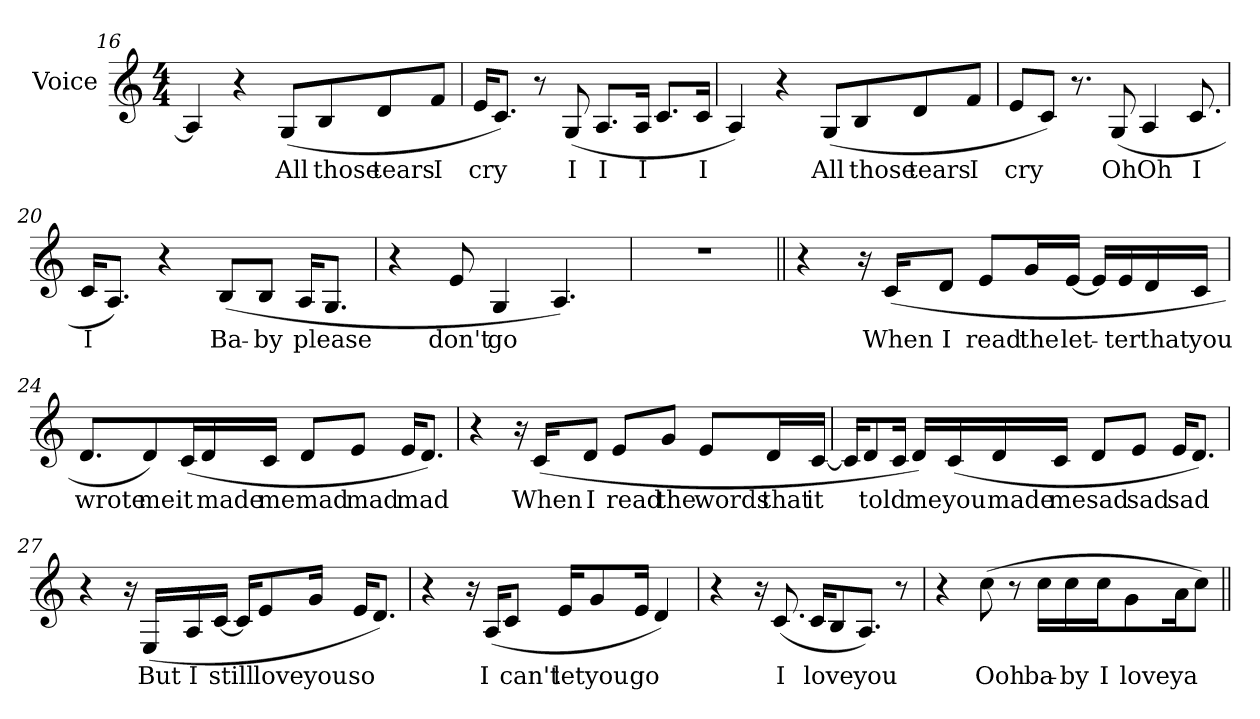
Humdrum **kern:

**kern	**text
*part1	*part1
*staff1	*staff1
*I"Voice	*
*I'Voice	*
*clefG2	*
*k[]	*
*C:	*
*M4/4	*
=16	=16
4Ai/]	.
4r	.
!	!LO:LY:b:color=#000000
(8Gi/L	All
!	!LO:LY:b:color=#000000
8Bi/	those
!	!LO:LY:b:color=#000000
8di/	tears
!	!LO:LY:b:color=#000000
8fi/J	I
=17	=17
!	!LO:LY:b:color=#000000
16ei/KL	cry
8.ci/J)	.
8r	.
!	!LO:LY:b:color=#000000
(8Gi/	I
!	!LO:LY:b:color=#000000
8.Ai/L	I
!	!LO:LY:b:color=#000000
16Ai/Jk	I
8.ci/L	.
!	!LO:LY:b:color=#000000
16ci/Jk	I
!!LO:LB:g=z
=18	=18
4Ai/)	.
4r	.
!	!LO:LY:b:color=#000000
(8Gi/L	All
!	!LO:LY:b:color=#000000
8Bi/	those
!	!LO:LY:b:color=#000000
8di/	tears
!	!LO:LY:b:color=#000000
8fi/J	I
=19	=19
!	!LO:LY:b:color=#000000
8ei/L	cry
8ci/J)	.
8.r	.
!	!LO:LY:b:color=#000000
(8Gi/	Oh
!	!LO:LY:b:color=#000000
4Ai/	Oh
!	!LO:LY:b:color=#000000
8.ci/	I
=20	=20
!	!LO:LY:b:color=#000000
16ci/KL	I
8.Ai/J)	.
4r	.
!	!LO:LY:b:color=#000000
(8Bi/L	Ba-
!	!LO:LY:b:color=#000000
8Bi/J	-by
!	!LO:LY:b:color=#000000
16Ai/KL	please
8.Gi/J	.
=21	=21
4r	.
!	!LO:LY:b:color=#000000
8ei/	don't
!	!LO:LY:b:color=#000000
4Gi/	go
4.Ai/)	.
=22	=22
1r	.
!!LO:LB:g=z
=23||	=23||
4r	.
16r	.
!	!LO:LY:b:color=#000000
(16ci/KL	When
!	!LO:LY:b:color=#000000
8di/J	I
!	!LO:LY:b:color=#000000
8ei/L	read
!	!LO:LY:b:color=#000000
16gi/L	the
!	!LO:LY:b:color=#000000
[16ei/JJ	let-
16ei/LL]	.
!	!LO:LY:b:color=#000000
16ei/	-ter
!	!LO:LY:b:color=#000000
16di/	that
!	!LO:LY:b:color=#000000
16ci/JJ	you
=24	=24
!	!LO:LY:b:color=#000000
8.di/L	wrote
!	!LO:LY:b:color=#000000
8di/)	me
!	!LO:LY:b:color=#000000
(16ci/L	it
!	!LO:LY:b:color=#000000
16di/	made
!	!LO:LY:b:color=#000000
16ci/JJ	me
!	!LO:LY:b:color=#000000
8di/L	mad
!	!LO:LY:b:color=#000000
8ei/J	mad
!	!LO:LY:b:color=#000000
16ei/KL	mad
8.di/J)	.
!!LO:LB:g=z
=25	=25
4r	.
16r	.
!	!LO:LY:b:color=#000000
(16ci/KL	When
!	!LO:LY:b:color=#000000
8di/J	I
!	!LO:LY:b:color=#000000
8ei/L	read
!	!LO:LY:b:color=#000000
8gi/J	the
!	!LO:LY:b:color=#000000
8ei/L	words
!	!LO:LY:b:color=#000000
16di/L	that
!	!LO:LY:b:color=#000000
[16ci/JJ	it
=26	=26
16ci/KL]	.
!	!LO:LY:b:color=#000000
8di/	told
16ci/Jk	.
!	!LO:LY:b:color=#000000
16di/LL)	me
!	!LO:LY:b:color=#000000
(16ci/	you
!	!LO:LY:b:color=#000000
16di/	made
!	!LO:LY:b:color=#000000
16ci/JJ	me
!	!LO:LY:b:color=#000000
8di/L	sad
!	!LO:LY:b:color=#000000
8ei/J	sad
!	!LO:LY:b:color=#000000
16ei/KL	sad
8.di/J)	.
!!LO:LB:g=z
=27	=27
4r	.
16r	.
!	!LO:LY:b:color=#000000
(16Ei/LL	But
!	!LO:LY:b:color=#000000
16Ai/	I
!	!LO:LY:b:color=#000000
[16ci/JJ	still
16ci/KL]	.
!	!LO:LY:b:color=#000000
8ei/	love
!	!LO:LY:b:color=#000000
16gi/Jk	you
!	!LO:LY:b:color=#000000
16ei/KL	so
8.di/J)	.
=28	=28
4r	.
16r	.
!	!LO:LY:b:color=#000000
(16Ai/KL	I
!	!LO:LY:b:color=#000000
8ci/J	can't
!	!LO:LY:b:color=#000000
16ei/KL	let
!	!LO:LY:b:color=#000000
8gi/	you
!	!LO:LY:b:color=#000000
16ei/Jk	go
4di/)	.
=29	=29
4r	.
16r	.
!	!LO:LY:b:color=#000000
(8.ci/	I
!	!LO:LY:b:color=#000000
16ci/KL	love
8Bi/	.
!	!LO:LY:b:color=#000000
8.Ai/J)	you
8r	.
!!LO:LB:g=z
=30	=30
4r	.
!	!LO:LY:b:color=#000000
(8cci\	Ooh
8r	.
!	!LO:LY:b:color=#000000
16cci\LL	ba-
!	!LO:LY:b:color=#000000
16cci\	-by
!	!LO:LY:b:color=#000000
16cci\J	I
!	!LO:LY:b:color=#000000
8gi\	love
!	!LO:LY:b:color=#000000
16ai\k	ya
8cci\J)	.
=||	=||
*-	*-
